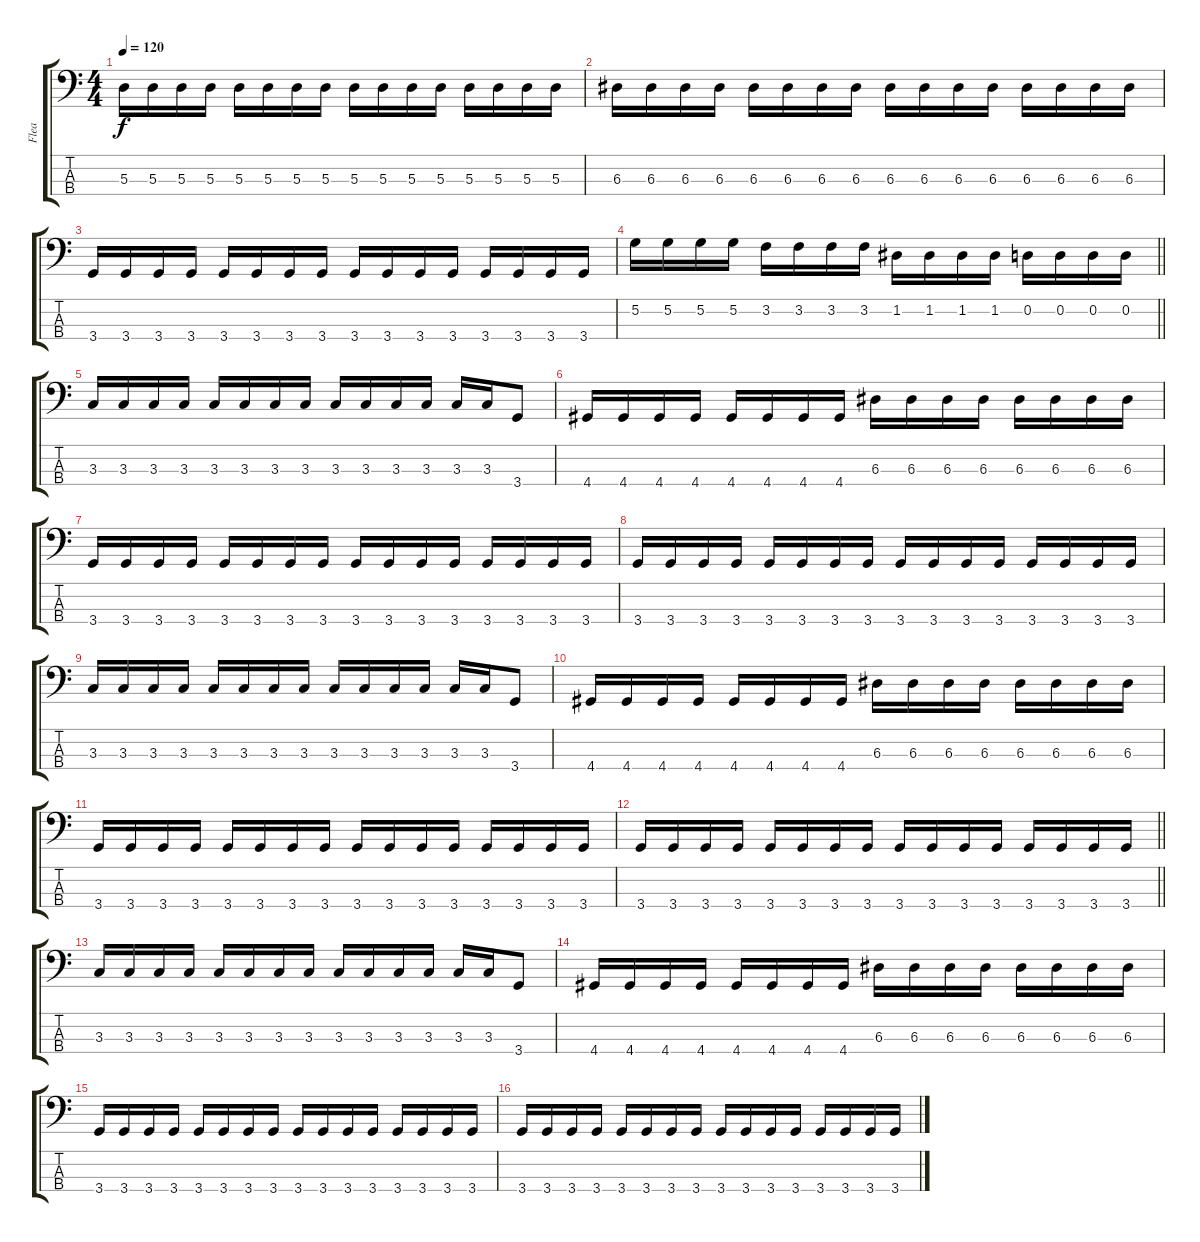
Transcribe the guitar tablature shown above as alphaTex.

\track ("Flea" "Flea") {instrument electricbasspick}
\staff {score tabs}
\tuning (G2 D2 A1 E1) {hide}
\ts (4 4)
\tempo 120
\clef f4
\ks c
5.3.16{dy f} 5.3.16 5.3.16 5.3.16 5.3.16 5.3.16 5.3.16 5.3.16 5.3.16 5.3.16 5.3.16 5.3.16 5.3.16 5.3.16 5.3.16 5.3.16 |
6.3.16 6.3.16 6.3.16 6.3.16 6.3.16 6.3.16 6.3.16 6.3.16 6.3.16 6.3.16 6.3.16 6.3.16 6.3.16 6.3.16 6.3.16 6.3.16 |
3.4.16 3.4.16 3.4.16 3.4.16 3.4.16 3.4.16 3.4.16 3.4.16 3.4.16 3.4.16 3.4.16 3.4.16 3.4.16 3.4.16 3.4.16 3.4.16 |
\barLineRight lightlight
5.2.16 5.2.16 5.2.16 5.2.16 3.2.16 3.2.16 3.2.16 3.2.16 1.2.16 1.2.16 1.2.16 1.2.16 0.2.16 0.2.16 0.2.16 0.2.16 |
3.3.16 3.3.16 3.3.16 3.3.16 3.3.16 3.3.16 3.3.16 3.3.16 3.3.16 3.3.16 3.3.16 3.3.16 3.3.16 3.3.16 3.4.8 |
4.4.16 4.4.16 4.4.16 4.4.16 4.4.16 4.4.16 4.4.16 4.4.16 6.3.16 6.3.16 6.3.16 6.3.16 6.3.16 6.3.16 6.3.16 6.3.16 |
3.4.16 3.4.16 3.4.16 3.4.16 3.4.16 3.4.16 3.4.16 3.4.16 3.4.16 3.4.16 3.4.16 3.4.16 3.4.16 3.4.16 3.4.16 3.4.16 |
3.4.16 3.4.16 3.4.16 3.4.16 3.4.16 3.4.16 3.4.16 3.4.16 3.4.16 3.4.16 3.4.16 3.4.16 3.4.16 3.4.16 3.4.16 3.4.16 |
3.3.16 3.3.16 3.3.16 3.3.16 3.3.16 3.3.16 3.3.16 3.3.16 3.3.16 3.3.16 3.3.16 3.3.16 3.3.16 3.3.16 3.4.8 |
4.4.16 4.4.16 4.4.16 4.4.16 4.4.16 4.4.16 4.4.16 4.4.16 6.3.16 6.3.16 6.3.16 6.3.16 6.3.16 6.3.16 6.3.16 6.3.16 |
3.4.16 3.4.16 3.4.16 3.4.16 3.4.16 3.4.16 3.4.16 3.4.16 3.4.16 3.4.16 3.4.16 3.4.16 3.4.16 3.4.16 3.4.16 3.4.16 |
\barLineRight lightlight
3.4.16 3.4.16 3.4.16 3.4.16 3.4.16 3.4.16 3.4.16 3.4.16 3.4.16 3.4.16 3.4.16 3.4.16 3.4.16 3.4.16 3.4.16 3.4.16 |
3.3.16 3.3.16 3.3.16 3.3.16 3.3.16 3.3.16 3.3.16 3.3.16 3.3.16 3.3.16 3.3.16 3.3.16 3.3.16 3.3.16 3.4.8 |
4.4.16 4.4.16 4.4.16 4.4.16 4.4.16 4.4.16 4.4.16 4.4.16 6.3.16 6.3.16 6.3.16 6.3.16 6.3.16 6.3.16 6.3.16 6.3.16 |
3.4.16 3.4.16 3.4.16 3.4.16 3.4.16 3.4.16 3.4.16 3.4.16 3.4.16 3.4.16 3.4.16 3.4.16 3.4.16 3.4.16 3.4.16 3.4.16 |
3.4.16 3.4.16 3.4.16 3.4.16 3.4.16 3.4.16 3.4.16 3.4.16 3.4.16 3.4.16 3.4.16 3.4.16 3.4.16 3.4.16 3.4.16 3.4.16
